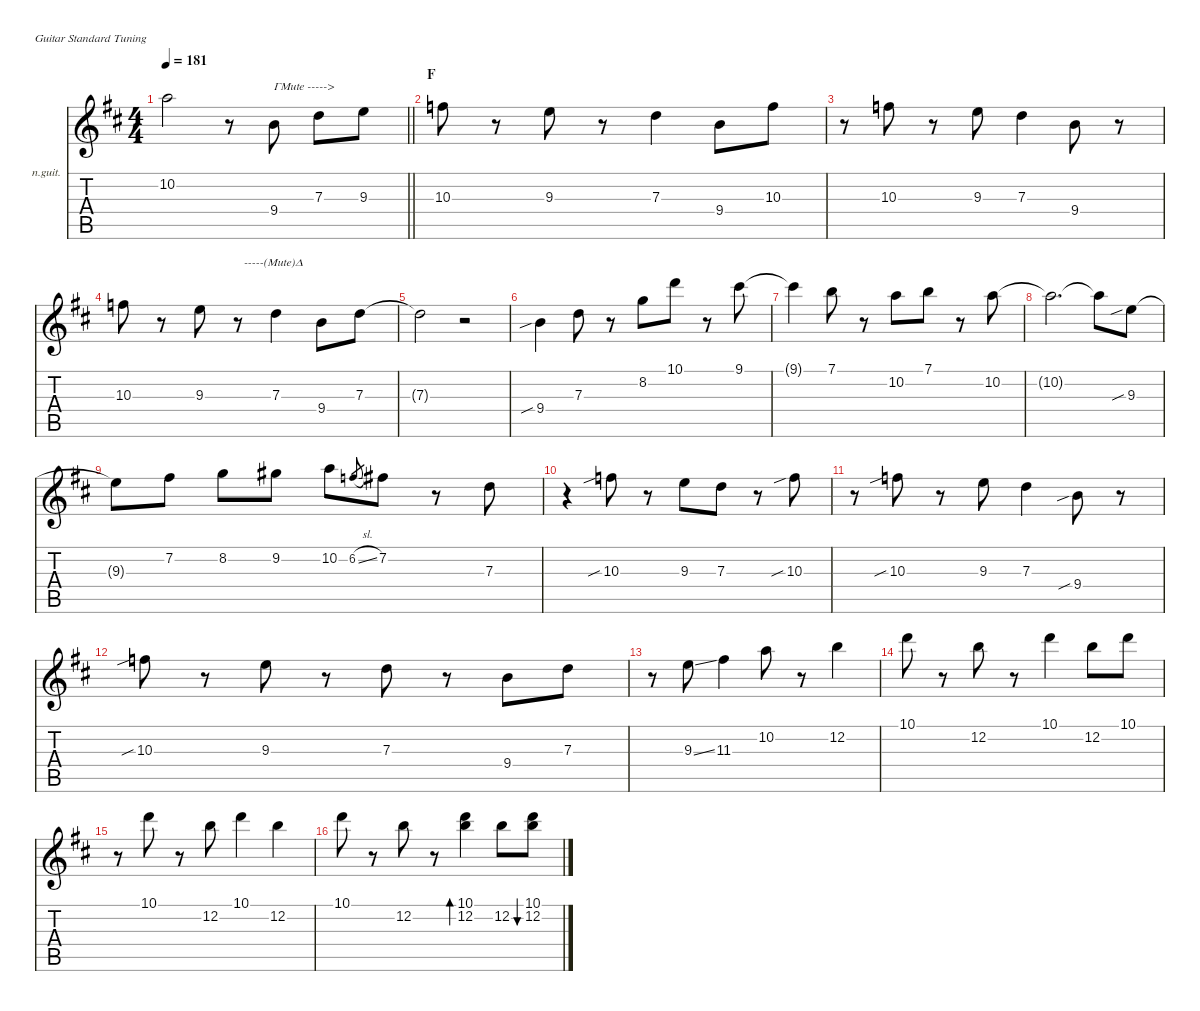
\hideDynamics
\bracketExtendMode nobrackets
\firstSystemTrackNameOrientation horizontal
\otherSystemsTrackNameOrientation horizontal
\track ("A.Guitar 1" "n.guit.") {instrument acousticguitarnylon}
\staff {score tabs}
\tuning (E4 B3 G3 D3 A2 E2)
\ts (4 4)
\tempo 181
\clef g2
\barLineRight lightlight
\ks d
10.2{t acc forcenatural}.2{dy f instrument acousticguitarnylon} r.8 9.4{acc forcenatural}.8{txt "ΓMute ----->"} 7.3{acc forcenatural}.8 9.3{acc forcenatural}.8 |
\section ("" "F")
10.3{acc forcenatural}.8 r.8 9.3{acc forcenatural}.8 r.8 7.3{acc forcenatural}.4 9.4{acc forcenatural}.8 10.3{acc forcenatural}.8 |
r.8 10.3{acc forcenatural}.8 r.8 9.3{acc forcenatural}.8 7.3{acc forcenatural}.4 9.4{acc forcenatural}.8 r.8 |
10.3{acc forcenatural}.8{instrument acousticguitarsteel} r.8 9.3{acc forcenatural}.8 r.8{txt "  -----(Mute)Δ"} 7.3{acc forcenatural}.4 9.4{acc forcenatural}.8 7.3{acc forcenatural}.8 |
7.3{t acc forcenatural}.2 r.2 |
9.4{sib acc forcenatural}.4 7.3{acc forcenatural}.8 r.8 8.2{acc forcenatural}.8 10.1{acc forcenatural}.8 r.8 9.1{acc #}.8 |
9.1{t acc #}.4 7.1{acc forcenatural}.8 r.8 10.2{acc forcenatural}.8 7.1{acc forcenatural}.8 r.8 10.2{acc forcenatural}.8 |
10.2{t acc forcenatural}.2{d} 10.2{t acc forcenatural}.8 9.3{sib acc forcenatural}.8 |
9.3{t acc forcenatural}.8 7.2{acc #}.8 8.2{acc forcenatural}.8 9.2{acc #}.8 10.2{acc forcenatural}.8 6.2{sl acc forcenatural}.8{gr dy mf} 7.2{acc #}.8{dy f} r.8 7.3{acc forcenatural}.8 |
r.4 10.3{sib acc forcenatural}.8 r.8 9.3{acc forcenatural}.8 7.3{acc forcenatural}.8 r.8 10.3{sib acc forcenatural}.8 |
r.8 10.3{sib acc forcenatural}.8 r.8 9.3{acc forcenatural}.8 7.3{acc forcenatural}.4 9.4{sib acc forcenatural}.8 r.8 |
10.3{sib acc forcenatural}.8 r.8 9.3{acc forcenatural}.8 r.8 7.3{acc forcenatural}.8 r.8 9.4{acc forcenatural}.8 7.3{acc forcenatural}.8 |
r.8 9.3{ss acc forcenatural}.8 11.3{acc #}.4 10.2{acc forcenatural}.8 r.8 12.2{acc forcenatural}.4 |
10.1{acc forcenatural}.8 r.8 12.2{acc forcenatural}.8 r.8 10.1{acc forcenatural}.4 12.2{acc forcenatural}.8 10.1{acc forcenatural}.8 |
r.8 10.1{acc forcenatural}.8 r.8 12.2{acc forcenatural}.8 10.1{acc forcenatural}.4 12.2{acc forcenatural}.4 |
10.1{acc forcenatural}.8 r.8 12.2{acc forcenatural}.8 r.8 (10.1{acc forcenatural} 12.2{acc forcenatural}).4{bd 60} 12.2{acc forcenatural}.8 (10.1{acc forcenatural} 12.2{acc forcenatural}).8{bu 60}
